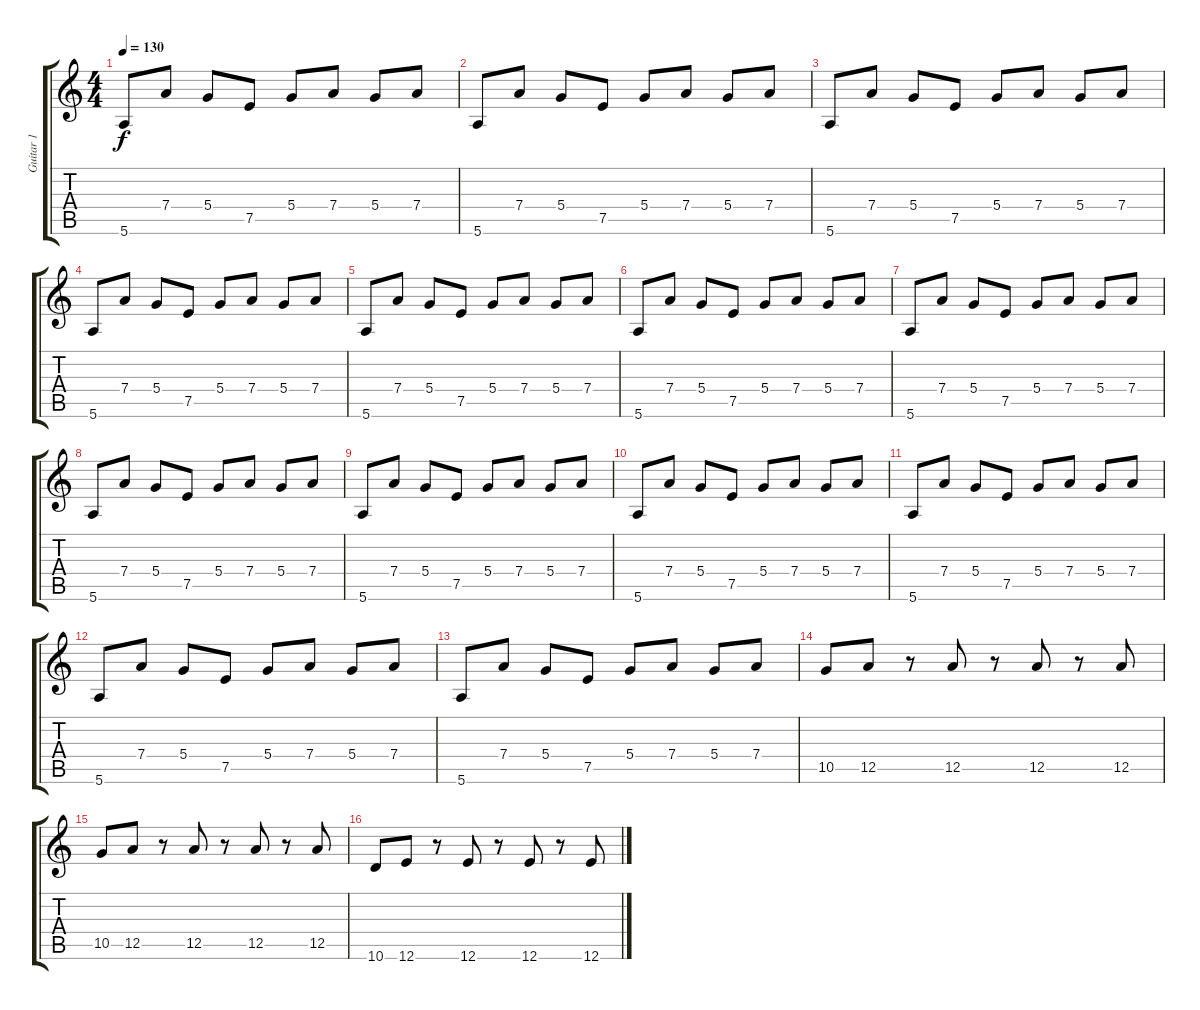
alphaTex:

\track ("Guitar 1" "Guitar 1") {instrument distortionguitar}
\staff {score tabs}
\tuning (E4 B3 G3 D3 A2 E2) {hide}
\ts (4 4)
\tempo 130
\clef g2
\ks c
5.6.8{dy f} 7.4.8 5.4.8 7.5.8 5.4.8 7.4.8 5.4.8 7.4.8 |
5.6.8 7.4.8 5.4.8 7.5.8 5.4.8 7.4.8 5.4.8 7.4.8 |
5.6.8 7.4.8 5.4.8 7.5.8 5.4.8 7.4.8 5.4.8 7.4.8 |
5.6.8 7.4.8 5.4.8 7.5.8 5.4.8 7.4.8 5.4.8 7.4.8 |
5.6.8 7.4.8 5.4.8 7.5.8 5.4.8 7.4.8 5.4.8 7.4.8 |
5.6.8 7.4.8 5.4.8 7.5.8 5.4.8 7.4.8 5.4.8 7.4.8 |
5.6.8 7.4.8 5.4.8 7.5.8 5.4.8 7.4.8 5.4.8 7.4.8 |
5.6.8 7.4.8 5.4.8 7.5.8 5.4.8 7.4.8 5.4.8 7.4.8 |
5.6.8 7.4.8 5.4.8 7.5.8 5.4.8 7.4.8 5.4.8 7.4.8 |
5.6.8 7.4.8 5.4.8 7.5.8 5.4.8 7.4.8 5.4.8 7.4.8 |
5.6.8 7.4.8 5.4.8 7.5.8 5.4.8 7.4.8 5.4.8 7.4.8 |
5.6.8 7.4.8 5.4.8 7.5.8 5.4.8 7.4.8 5.4.8 7.4.8 |
5.6.8 7.4.8 5.4.8 7.5.8 5.4.8 7.4.8 5.4.8 7.4.8 |
10.5.8 12.5.8 r.8 12.5.8 r.8 12.5.8 r.8 12.5.8 |
10.5.8 12.5.8 r.8 12.5.8 r.8 12.5.8 r.8 12.5.8 |
10.6.8 12.6.8 r.8 12.6.8 r.8 12.6.8 r.8 12.6.8
